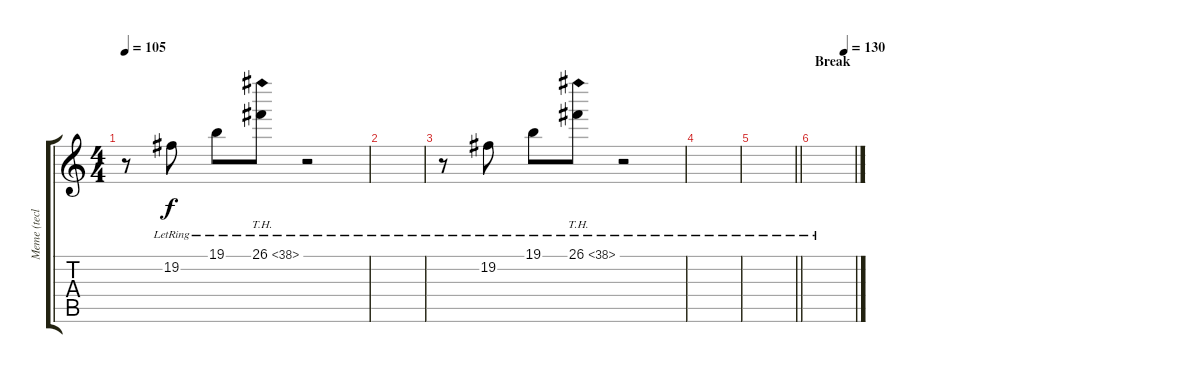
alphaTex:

\track ("Meme (teclado)" "Meme (tecl") {instrument stringensemble1}
\staff {score tabs}
\tuning (E4 B3 G3 D3 A2 E2) {hide}
\ts (4 4)
\tempo 105
\clef g2
\ks c
r.8{dy f} 19.2{lr}.8 19.1{lr}.8 26.1{th 12 lr}.8 r.2 |
|
r.8 19.2{lr}.8 19.1{lr}.8 26.1{th 12 lr}.8 r.2 |
|
\barLineRight lightlight
|
\section ("" "Break")
\tempo (130 0.75)
